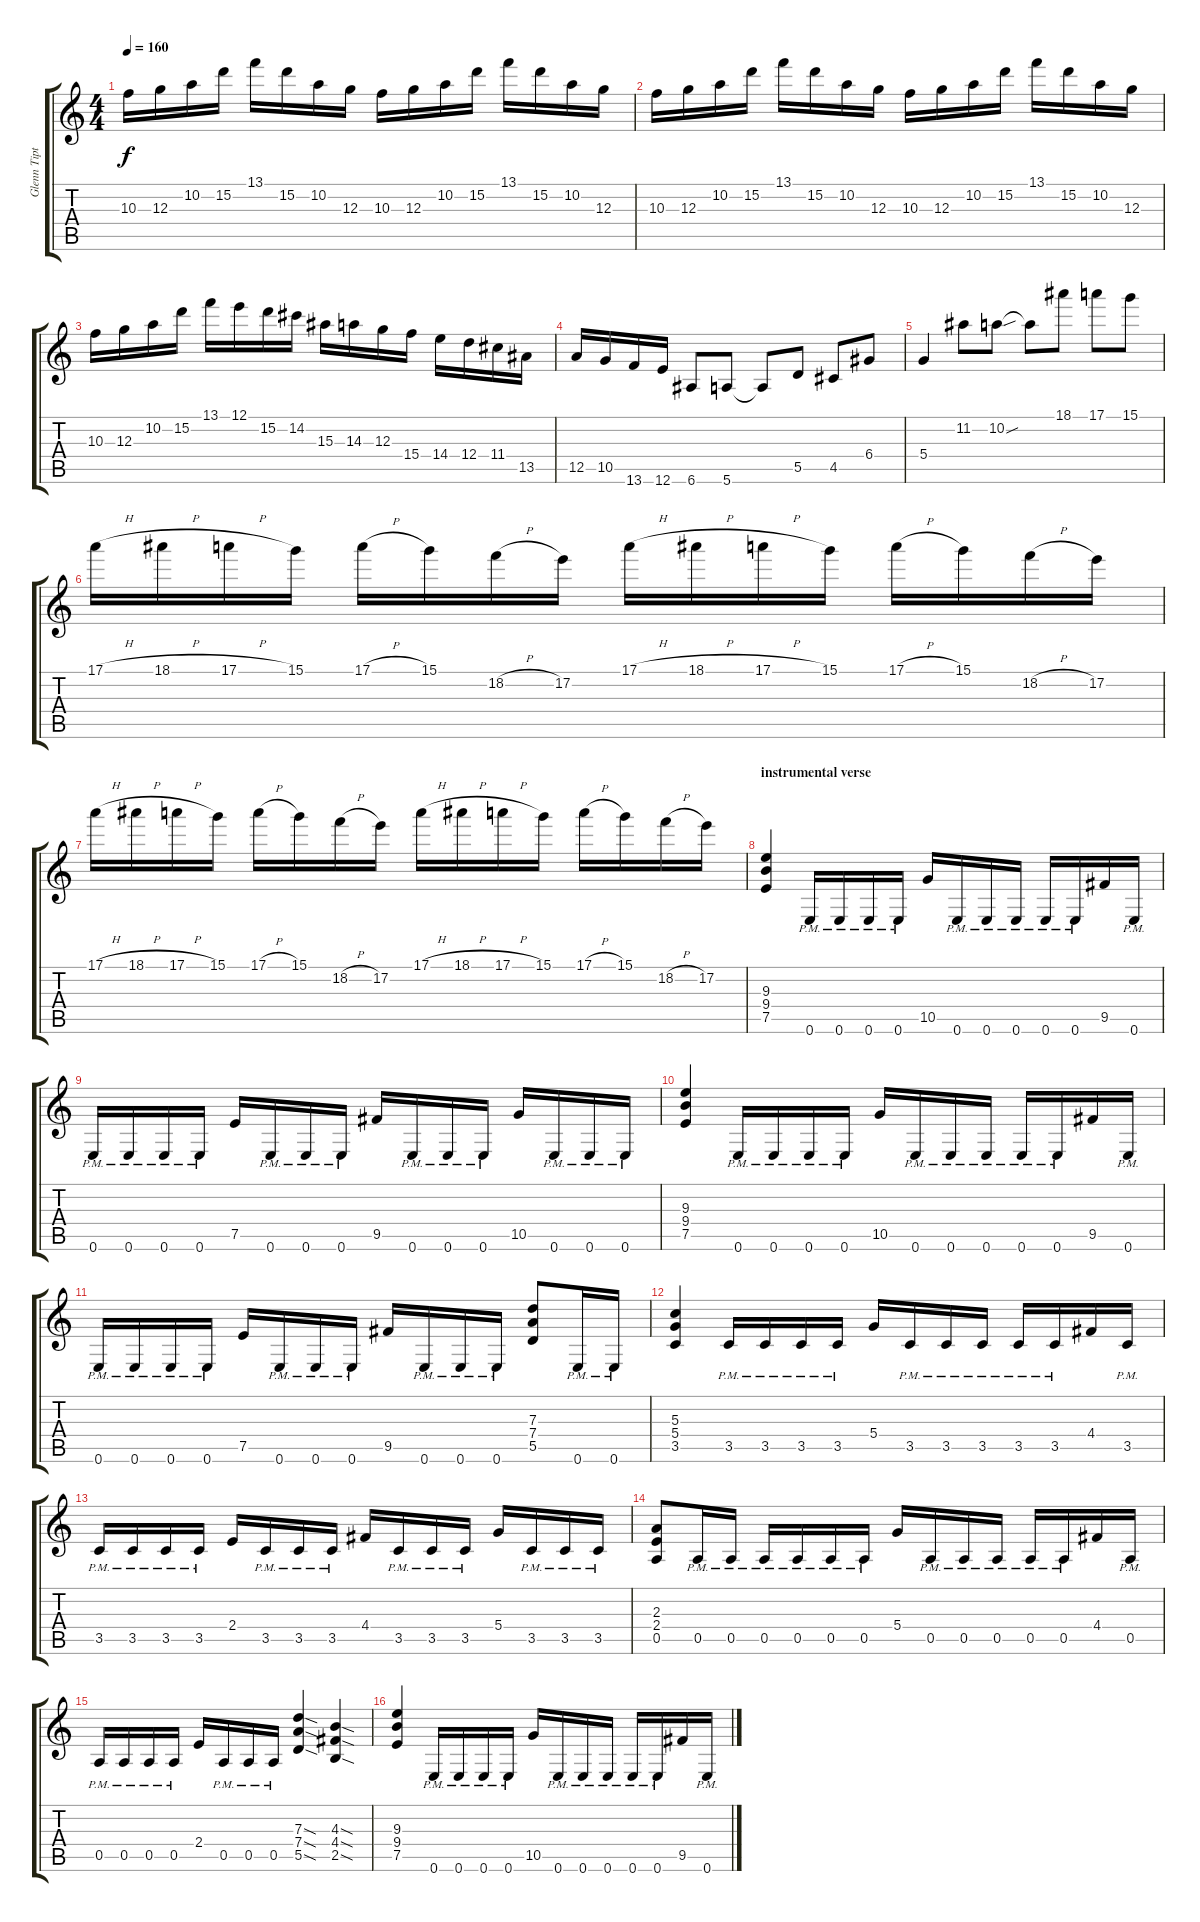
\track ("Glenn Tipton" "Glenn Tipt") {instrument distortionguitar}
\staff {score tabs}
\tuning (E4 B3 G3 D3 A2 E2) {hide}
\ts (4 4)
\tempo 160
\clef g2
\ks c
10.3.16{dy f} 12.3.16 10.2.16 15.2.16 13.1.16 15.2.16 10.2.16 12.3.16 10.3.16 12.3.16 10.2.16 15.2.16 13.1.16 15.2.16 10.2.16 12.3.16 |
10.3.16 12.3.16 10.2.16 15.2.16 13.1.16 15.2.16 10.2.16 12.3.16 10.3.16 12.3.16 10.2.16 15.2.16 13.1.16 15.2.16 10.2.16 12.3.16 |
10.3.16 12.3.16 10.2.16 15.2.16 13.1.16 12.1.16 15.2.16 14.2.16 15.3.16 14.3.16 12.3.16 15.4.16 14.4.16 12.4.16 11.4.16 13.5.16 |
12.5.16 10.5.16 13.6.16 12.6.16 6.6.8 5.6.8 5.6{t}.8 5.5.8 4.5.8 6.4.8 |
5.4.4 11.2.8 10.2{sou}.8 10.2{t}.8 18.1.8 17.1.8 15.1.8 |
17.1{h}.16 18.1{h}.16 17.1{h}.16 15.1.16 17.1{h}.16 15.1.16 18.2{h}.16 17.2.16 17.1{h}.16 18.1{h}.16 17.1{h}.16 15.1.16 17.1{h}.16 15.1.16 18.2{h}.16 17.2.16 |
17.1{h}.16 18.1{h}.16 17.1{h}.16 15.1.16 17.1{h}.16 15.1.16 18.2{h}.16 17.2.16 17.1{h}.16 18.1{h}.16 17.1{h}.16 15.1.16 17.1{h}.16 15.1.16 18.2{h}.16 17.2.16 |
\section ("" "instrumental verse")
(9.3 9.4 7.5).4 0.6{pm}.16 0.6{pm}.16 0.6{pm}.16 0.6{pm}.16 10.5.16 0.6{pm}.16 0.6{pm}.16 0.6{pm}.16 0.6{pm}.16 0.6{pm}.16 9.5.16 0.6{pm}.16 |
0.6{pm}.16 0.6{pm}.16 0.6{pm}.16 0.6{pm}.16 7.5.16 0.6{pm}.16 0.6{pm}.16 0.6{pm}.16 9.5.16 0.6{pm}.16 0.6{pm}.16 0.6{pm}.16 10.5.16 0.6{pm}.16 0.6{pm}.16 0.6{pm}.16 |
(9.3 9.4 7.5).4 0.6{pm}.16 0.6{pm}.16 0.6{pm}.16 0.6{pm}.16 10.5.16 0.6{pm}.16 0.6{pm}.16 0.6{pm}.16 0.6{pm}.16 0.6{pm}.16 9.5.16 0.6{pm}.16 |
0.6{pm}.16 0.6{pm}.16 0.6{pm}.16 0.6{pm}.16 7.5.16 0.6{pm}.16 0.6{pm}.16 0.6{pm}.16 9.5.16 0.6{pm}.16 0.6{pm}.16 0.6{pm}.16 (7.3 7.4 5.5).8 0.6{pm}.16 0.6{pm}.16 |
(5.3 5.4 3.5).4 3.5{pm}.16 3.5{pm}.16 3.5{pm}.16 3.5{pm}.16 5.4.16 3.5{pm}.16 3.5{pm}.16 3.5{pm}.16 3.5{pm}.16 3.5{pm}.16 4.4.16 3.5{pm}.16 |
3.5{pm}.16 3.5{pm}.16 3.5{pm}.16 3.5{pm}.16 2.4.16 3.5{pm}.16 3.5{pm}.16 3.5{pm}.16 4.4.16 3.5{pm}.16 3.5{pm}.16 3.5{pm}.16 5.4.16 3.5{pm}.16 3.5{pm}.16 3.5{pm}.16 |
(2.3 2.4 0.5).8 0.5{pm}.16 0.5{pm}.16 0.5{pm}.16 0.5{pm}.16 0.5{pm}.16 0.5{pm}.16 5.4.16 0.5{pm}.16 0.5{pm}.16 0.5{pm}.16 0.5{pm}.16 0.5{pm}.16 4.4.16 0.5{pm}.16 |
0.5{pm}.16 0.5{pm}.16 0.5{pm}.16 0.5{pm}.16 2.4.16 0.5{pm}.16 0.5{pm}.16 0.5{pm}.16 (7.3{sod} 7.4{sod} 5.5{sod}).4 (4.3{sod} 4.4{sod} 2.5{sod}).4 |
(9.3 9.4 7.5).4 0.6{pm}.16 0.6{pm}.16 0.6{pm}.16 0.6{pm}.16 10.5.16 0.6{pm}.16 0.6{pm}.16 0.6{pm}.16 0.6{pm}.16 0.6{pm}.16 9.5.16 0.6{pm}.16
